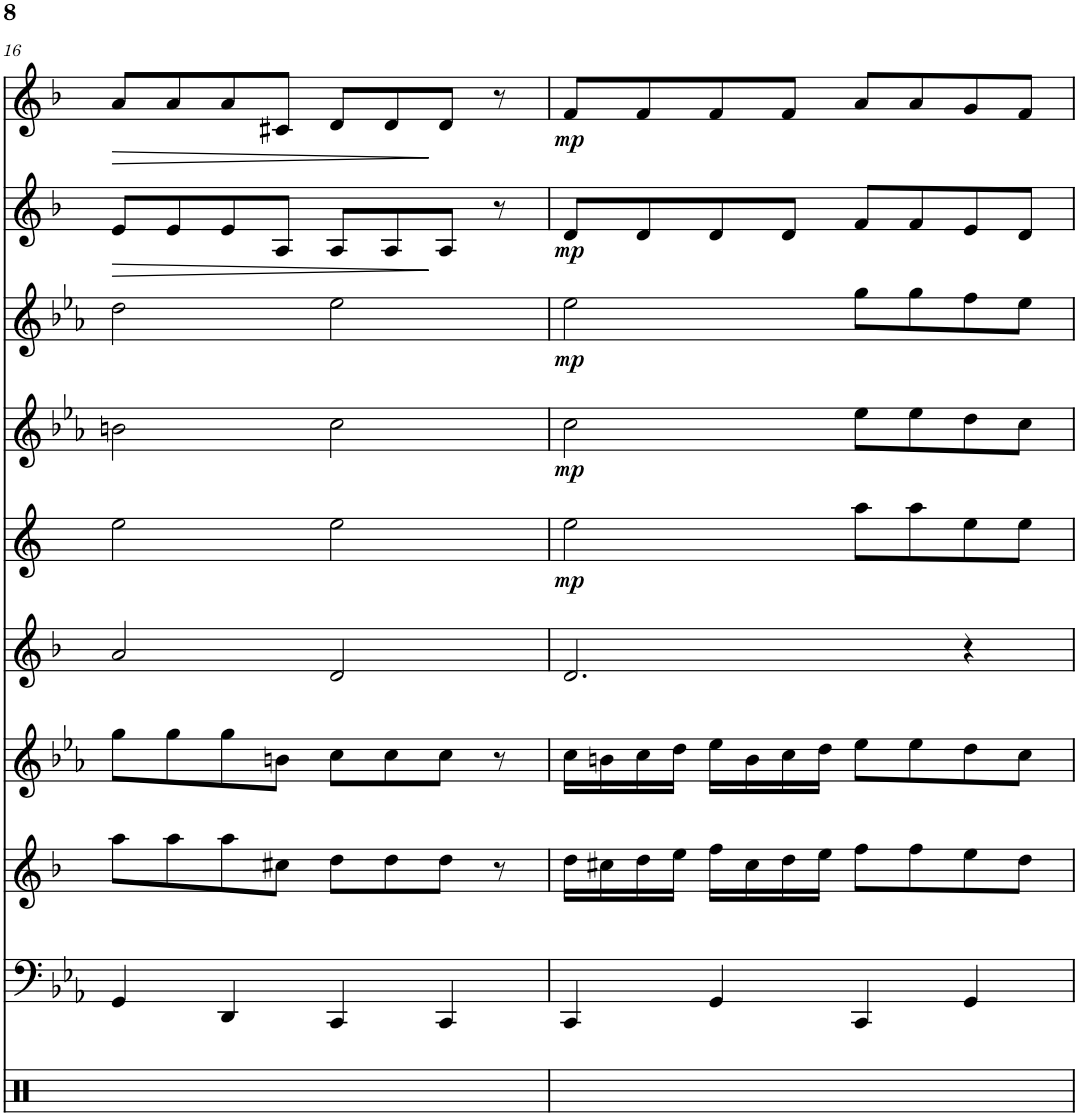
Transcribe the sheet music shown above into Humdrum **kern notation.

**kern	**kern	**kern	**kern	**kern	**kern	**dynam	**kern	**dynam	**kern	**dynam	**kern	**dynam	**kern	**dynam
*part10	*part9	*part8	*part7	*part6	*part5	*part5	*part4	*part4	*part3	*part3	*part2	*part2	*part1	*part1
*staff10	*staff9	*staff8	*staff7	*staff6	*staff5	*staff5	*staff4	*staff4	*staff3	*staff3	*staff2	*staff2	*staff1	*staff1
*I"Voice	*I"Voice	*I"Voice	*I"Voice	*I"Voice	*I"Voice	*	*I"Voice	*	*I"Voice	*	*I"Voice	*	*I"Voice	*
*I'V	*I'V	*I'V	*I'V	*I'V	*I'V	*	*I'V	*	*I'V	*	*I'V	*	*I'V	*
!!LO:PB:g=z
*clefX	*clefF4	*clefG2	*clefG2	*clefG2	*clefG2	*	*clefG2	*	*clefG2	*	*clefG2	*	*clefG2	*
*k[]	*k[b-e-a-]	*k[b-]	*k[b-e-a-]	*k[b-]	*k[]	*	*k[b-e-a-]	*	*k[b-e-a-]	*	*k[b-]	*	*k[b-]	*
*M4/4	*M4/4	*M4/4	*M4/4	*M4/4	*M4/4	*	*M4/4	*	*M4/4	*	*M4/4	*	*M4/4	*
=16	=16	=16	=16	=16	=16	=16	=16	=16	=16	=16	=16	=16	=16	=16
!	!	!	!	!	!	!	!	!	!	!	!	!LO:HP:b	!	!LO:HP:b
1ryy	4GG/	8aa\L	8gg\L	2a/	2ee\	.	2bn\	.	2dd\	.	8e/L	>	8a/L	>
.	.	8aa\	8gg\	.	.	.	.	.	.	.	8e/	.	8a/	.
.	4DD/	8aa\	8gg\	.	.	.	.	.	.	.	8e/	.	8a/	.
.	.	8cc#X\J	8bn\J	.	.	.	.	.	.	.	8A/J	.	8c#X/J	.
.	4CC/	8dd\L	8cc\L	2d/	2ee\	.	2cc\	.	2ee-\	.	8A/L	.	8d/L	.
.	.	8dd\	8cc\	.	.	.	.	.	.	.	8A/	.	8d/	.
.	4CC/	8dd\J	8cc\J	.	.	.	.	.	.	.	8A/J	]	8d/J	]
.	.	8r	8r	.	.	.	.	.	.	.	8r	.	8r	.
=17	=17	=17	=17	=17	=17	=17	=17	=17	=17	=17	=17	=17	=17	=17
!	!	!	!	!	!	!LO:DY:b	!	!LO:DY:b	!	!LO:DY:b	!	!LO:DY:b	!	!LO:DY:b
1ryy	4CC/	16dd\LL	16cc\LL	2.d/	2ee\	mp	2cc\	mp	2ee-\	mp	8d/L	mp	8f/L	mp
.	.	16cc#X\	16bn\	.	.	.	.	.	.	.	.	.	.	.
.	.	16dd\	16cc\	.	.	.	.	.	.	.	8d/	.	8f/	.
.	.	16ee\JJ	16dd\JJ	.	.	.	.	.	.	.	.	.	.	.
.	4GG/	16ff\LL	16ee-\LL	.	.	.	.	.	.	.	8d/	.	8f/	.
.	.	16cc#\	16b\	.	.	.	.	.	.	.	.	.	.	.
.	.	16dd\	16cc\	.	.	.	.	.	.	.	8d/J	.	8f/J	.
.	.	16ee\JJ	16dd\JJ	.	.	.	.	.	.	.	.	.	.	.
.	4CC/	8ff\L	8ee-\L	.	8aa\L	.	8ee-\L	.	8gg\L	.	8f/L	.	8a/L	.
.	.	8ff\	8ee-\	.	8aa\	.	8ee-\	.	8gg\	.	8f/	.	8a/	.
.	4GG/	8ee\	8dd\	4r	8ee\	.	8dd\	.	8ff\	.	8e/	.	8g/	.
.	.	8dd\J	8cc\J	.	8ee\J	.	8cc\J	.	8ee-\J	.	8d/J	.	8f/J	.
=	=	=	=	=	=	=	=	=	=	=	=	=	=	=
*-	*-	*-	*-	*-	*-	*-	*-	*-	*-	*-	*-	*-	*-	*-
